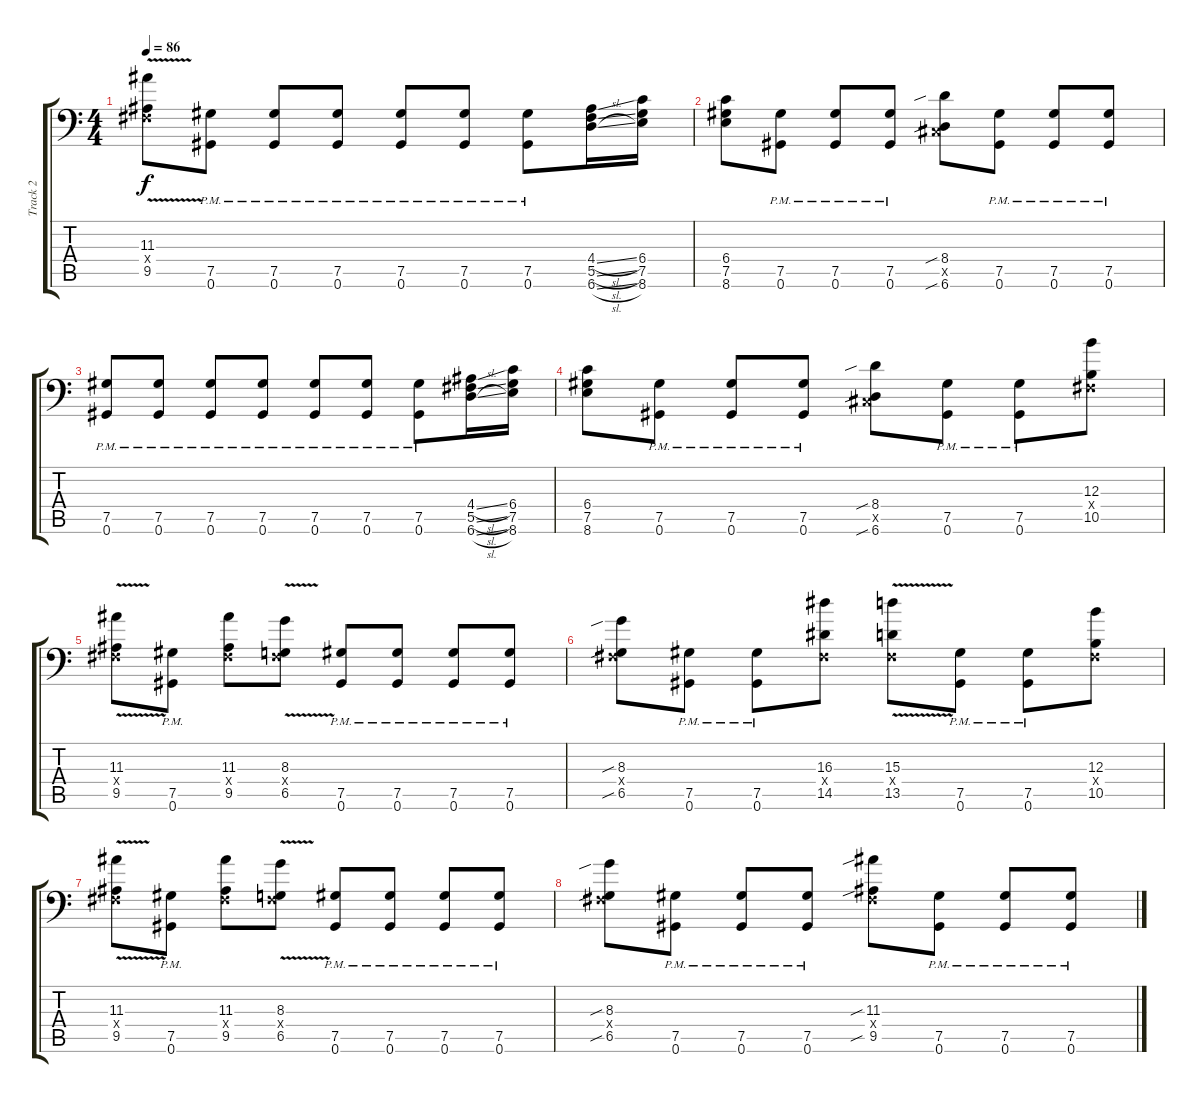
\track ("Track 2" "Track 2") {instrument distortionguitar}
\staff {score tabs}
\tuning (Ab3 Eb3 B2 Gb2 Db2 Ab1) {hide}
\ts (4 4)
\tempo 86
\clef f4
\ks c
(11.3{v} 0.4{x} 9.5{v}).8{dy f} (7.5{pm} 0.6{pm}).8 (7.5{pm} 0.6{pm}).8 (7.5{pm} 0.6{pm}).8 (7.5{pm} 0.6{pm}).8 (7.5{pm} 0.6{pm}).8 (7.5{pm} 0.6{pm}).8 (4.4{sl} 5.5{sl} 6.6{sl}).16 (6.4 7.5 8.6).16 |
(6.4 7.5 8.6).8 (7.5{pm} 0.6{pm}).8 (7.5{pm} 0.6{pm}).8 (7.5{pm} 0.6{pm}).8 (8.4{sib} 0.5{x} 6.6{sib}).8 (7.5{pm} 0.6{pm}).8 (7.5{pm} 0.6{pm}).8 (7.5{pm} 0.6{pm}).8 |
(7.5{pm} 0.6{pm}).8 (7.5{pm} 0.6{pm}).8 (7.5{pm} 0.6{pm}).8 (7.5{pm} 0.6{pm}).8 (7.5{pm} 0.6{pm}).8 (7.5{pm} 0.6{pm}).8 (7.5{pm} 0.6{pm}).8 (4.4{sl} 5.5{sl} 6.6{sl}).16 (6.4 7.5 8.6).16 |
(6.4 7.5 8.6).8 (7.5{pm} 0.6{pm}).8 (7.5{pm} 0.6{pm}).8 (7.5{pm} 0.6{pm}).8 (8.4{sib} 0.5{x} 6.6{sib}).8 (7.5{pm} 0.6{pm}).8 (7.5{pm} 0.6{pm}).8 (12.3 0.4{x} 10.5).8 |
(11.3{v} 0.4{x} 9.5{v}).8 (7.5{pm} 0.6{pm}).8 (11.3 0.4{x} 9.5).8 (8.3{v} 0.4{x} 6.5{v}).8 (7.5{pm} 0.6{pm}).8 (7.5{pm} 0.6{pm}).8 (7.5{pm} 0.6{pm}).8 (7.5{pm} 0.6{pm}).8 |
(8.3{sib} 0.4{x} 6.5{sib}).8 (7.5{pm} 0.6{pm}).8 (7.5{pm} 0.6{pm}).8 (16.3 0.4{x} 14.5).8 (15.3{v} 0.4{x} 13.5{v}).8 (7.5{pm} 0.6{pm}).8 (7.5{pm} 0.6{pm}).8 (12.3 0.4{x} 10.5).8 |
(11.3{v} 0.4{x} 9.5{v}).8 (7.5{pm} 0.6{pm}).8 (11.3 0.4{x} 9.5).8 (8.3{v} 0.4{x} 6.5{v}).8 (7.5{pm} 0.6{pm}).8 (7.5{pm} 0.6{pm}).8 (7.5{pm} 0.6{pm}).8 (7.5{pm} 0.6{pm}).8 |
(8.3{sib} 0.4{x} 6.5{sib}).8 (7.5{pm} 0.6{pm}).8 (7.5{pm} 0.6{pm}).8 (7.5{pm} 0.6{pm}).8 (11.3{sib} 0.4{x} 9.5{sib}).8 (7.5{pm} 0.6{pm}).8 (7.5{pm} 0.6{pm}).8 (7.5{pm} 0.6{pm}).8
